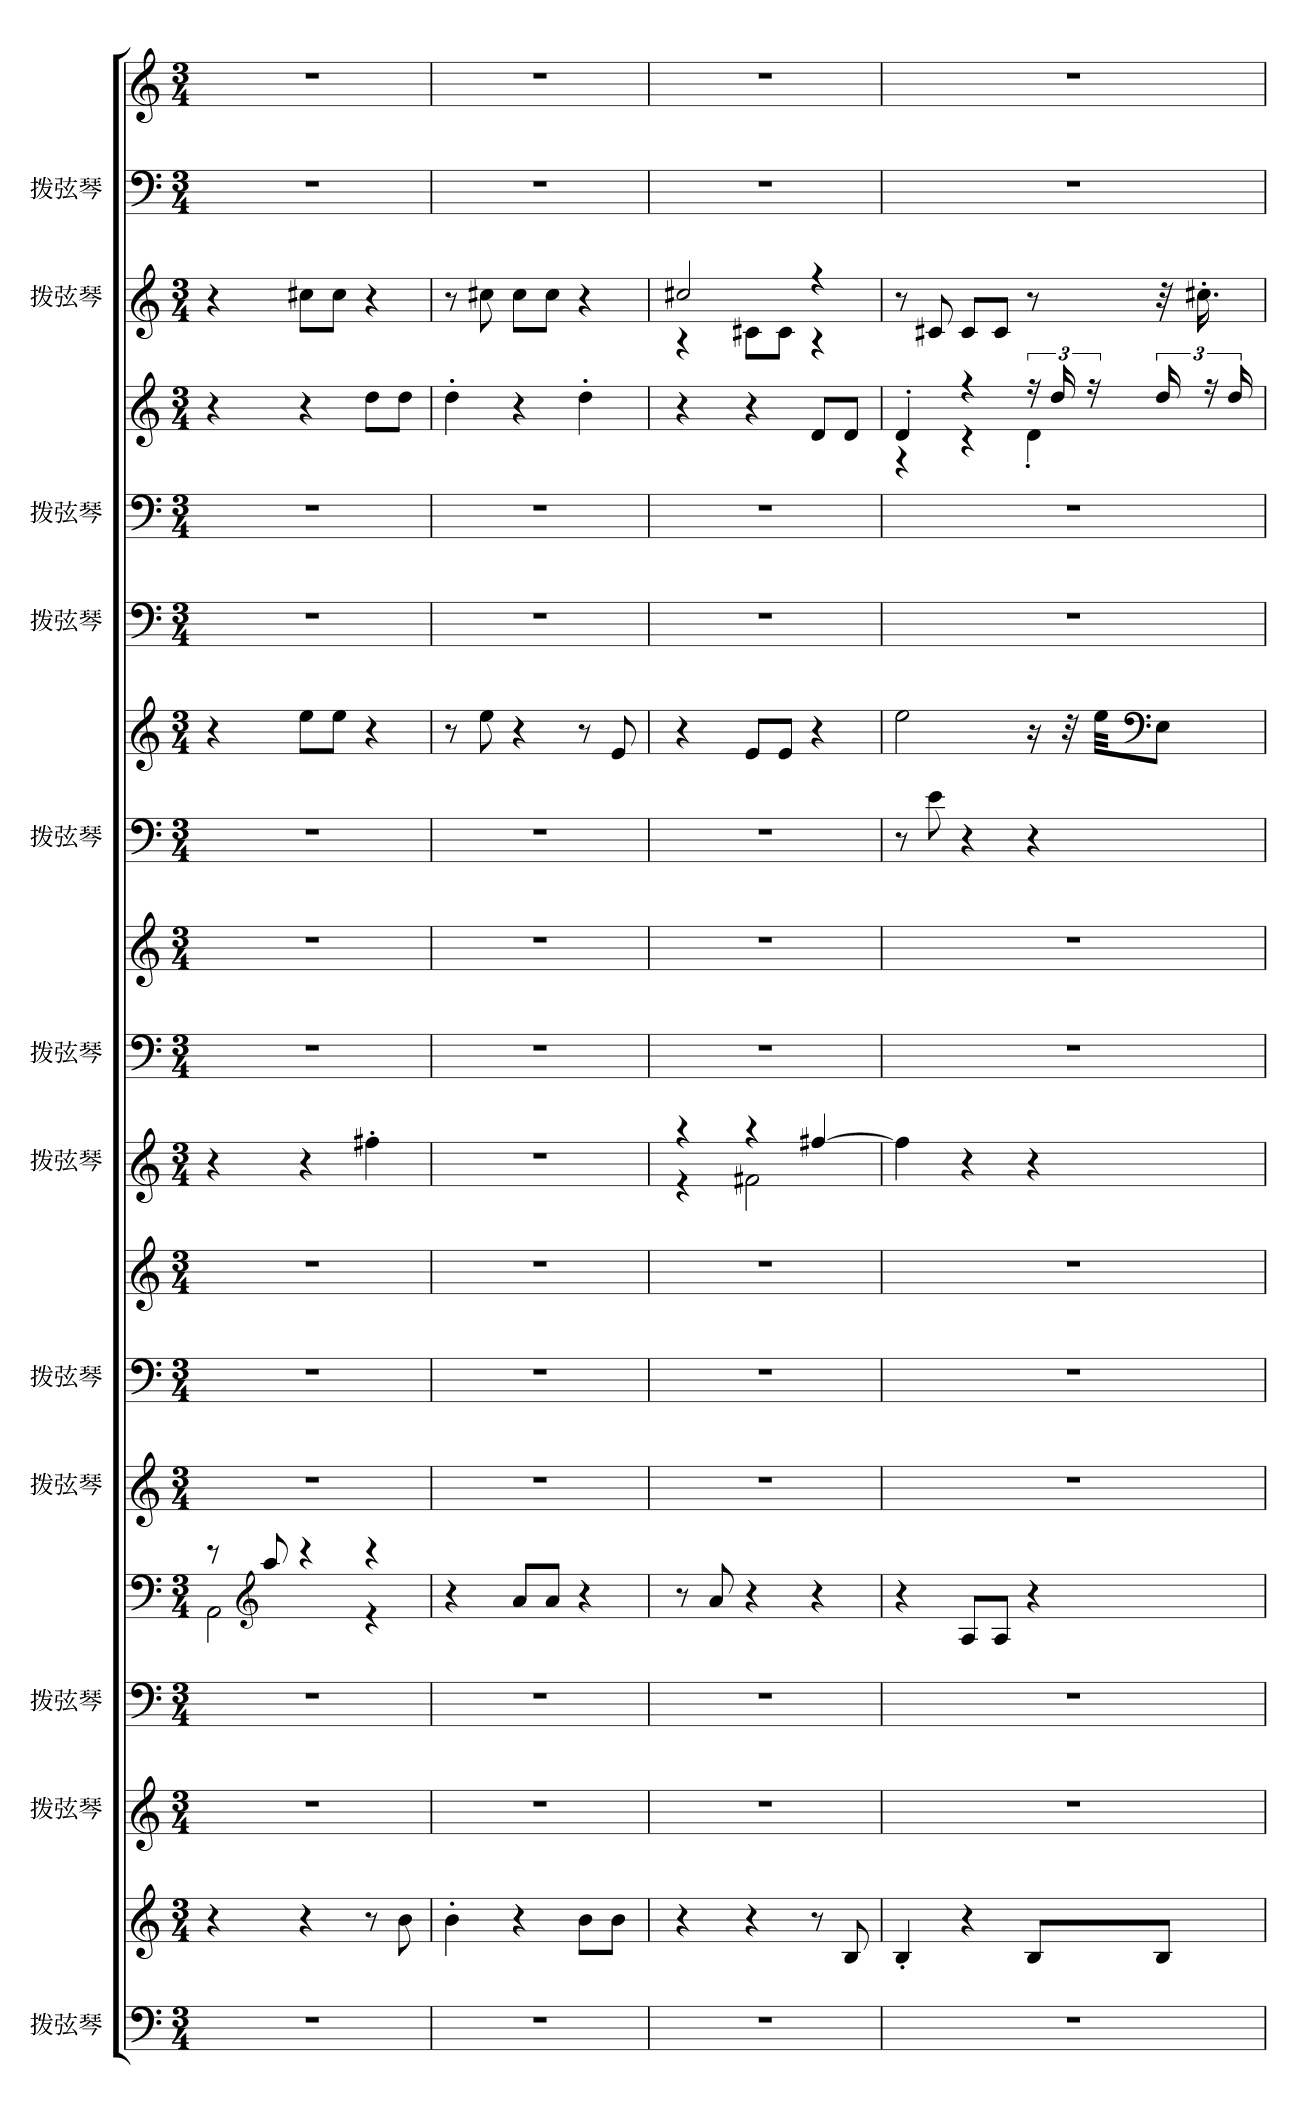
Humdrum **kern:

**kern	**kern	**kern	**kern	**kern	**kern	**kern	**kern	**kern	**kern	**kern	**kern	**kern	**kern	**kern	**kern	**kern	**kern	**kern
*part12	*part12	*part11	*part10	*part10	*part9	*part8	*part8	*part7	*part6	*part6	*part5	*part5	*part4	*part3	*part3	*part2	*part1	*part1
*staff19	*staff18	*staff17	*staff16	*staff15	*staff14	*staff13	*staff12	*staff11	*staff10	*staff9	*staff8	*staff7	*staff6	*staff5	*staff4	*staff3	*staff2	*staff1
*I"拨弦琴	*	*I"拨弦琴	*I"拨弦琴	*	*I"拨弦琴	*I"拨弦琴	*	*I"拨弦琴	*I"拨弦琴	*	*I"拨弦琴	*	*I"拨弦琴	*I"拨弦琴	*	*I"拨弦琴	*I"拨弦琴	*
*clefF4	*clefG2	*clefG2	*clefF4	*clefF4	*clefG2	*clefF4	*clefG2	*clefG2	*clefF4	*clefG2	*clefF4	*clefG2	*clefF4	*clefF4	*clefG2	*clefG2	*clefF4	*clefG2
*k[]	*k[]	*k[]	*k[]	*k[]	*k[]	*k[]	*k[]	*k[]	*k[]	*k[]	*k[]	*k[]	*k[]	*k[]	*k[]	*k[]	*k[]	*k[]
*M3/4	*M3/4	*M3/4	*M3/4	*M3/4	*M3/4	*M3/4	*M3/4	*M3/4	*M3/4	*M3/4	*M3/4	*M3/4	*M3/4	*M3/4	*M3/4	*M3/4	*M3/4	*M3/4
*MM110	*MM110	*MM110	*MM110	*MM110	*MM110	*MM110	*MM110	*MM110	*MM110	*MM110	*MM110	*MM110	*MM110	*MM110	*MM110	*MM110	*MM110	*MM110
=1	=1	=1	=1	=1	=1	=1	=1	=1	=1	=1	=1	=1	=1	=1	=1	=1	=1	=1
*	*	*	*	*^	*	*	*	*	*	*	*	*	*	*	*	*	*	*
2.r	4r	2.r	2.r	8r	2AA\	2.r	2.r	2.r	4r	2.r	2.r	2.r	4r	2.r	2.r	4r	4r	2.r	2.r
*	*	*	*	*clefG2	*	*	*	*	*	*	*	*	*	*	*	*	*	*	*
.	.	.	.	8aa/	.	.	.	.	.	.	.	.	.	.	.	.	.	.	.
.	4r	.	.	4r	.	.	.	.	4r	.	.	.	8ee\L	.	.	4r	8cc#X\L	.	.
.	.	.	.	.	.	.	.	.	.	.	.	.	8ee\J	.	.	.	8cc#\J	.	.
.	8r	.	.	4r	4r	.	.	.	4ff#X'\	.	.	.	4r	.	.	8dd\L	4r	.	.
.	8b\	.	.	.	.	.	.	.	.	.	.	.	.	.	.	8dd\J	.	.	.
*	*	*	*	*v	*v	*	*	*	*	*	*	*	*	*	*	*	*	*	*
=2	=2	=2	=2	=2	=2	=2	=2	=2	=2	=2	=2	=2	=2	=2	=2	=2	=2	=2
2.r	4b'\	2.r	2.r	4r	2.r	2.r	2.r	2.r	2.r	2.r	2.r	8r	2.r	2.r	4dd'\	8r	2.r	2.r
.	.	.	.	.	.	.	.	.	.	.	.	8ee\	.	.	.	8cc#X\	.	.
.	4r	.	.	8a/L	.	.	.	.	.	.	.	4r	.	.	4r	8cc#\L	.	.
.	.	.	.	8a/J	.	.	.	.	.	.	.	.	.	.	.	8cc#\J	.	.
.	8b\L	.	.	4r	.	.	.	.	.	.	.	8r	.	.	4dd'\	4r	.	.
.	8b\J	.	.	.	.	.	.	.	.	.	.	8e/	.	.	.	.	.	.
=3	=3	=3	=3	=3	=3	=3	=3	=3	=3	=3	=3	=3	=3	=3	=3	=3	=3	=3
*	*	*	*	*	*	*	*	*^	*	*	*	*	*	*	*	*^	*	*
2.r	4r	2.r	2.r	8r	2.r	2.r	2.r	4r	4r	2.r	2.r	2.r	4r	2.r	2.r	4r	2cc#X/	4r	2.r	2.r
.	.	.	.	8a/	.	.	.	.	.	.	.	.	.	.	.	.	.	.	.	.
.	4r	.	.	4r	.	.	.	4r	2f#X\	.	.	.	8e/L	.	.	4r	.	8c#X\L	.	.
.	.	.	.	.	.	.	.	.	.	.	.	.	8e/J	.	.	.	.	8c#\J	.	.
.	8r	.	.	4r	.	.	.	[4ff#X/	.	.	.	.	4r	.	.	8d/L	4r	4r	.	.
.	8B/	.	.	.	.	.	.	.	.	.	.	.	.	.	.	8d/J	.	.	.	.
*	*	*	*	*	*	*	*	*v	*v	*	*	*	*	*	*	*	*v	*v	*	*
!!LO:PB:g=z
=4	=4	=4	=4	=4	=4	=4	=4	=4	=4	=4	=4	=4	=4	=4	=4	=4	=4	=4
*	*	*	*	*	*	*	*	*	*	*	*	*	*	*	*^	*	*	*
2.r	4B'/	2.r	2.r	4r	2.r	2.r	2.r	4ff#\]	2.r	2.r	8r	2ee\	2.r	2.r	4d'/	4r	8r	2.r	2.r
.	.	.	.	.	.	.	.	.	.	.	8e\	.	.	.	.	.	8c#X/	.	.
.	4r	.	.	8A/L	.	.	.	4r	.	.	4r	.	.	.	4r	4r	8c#/L	.	.
.	.	.	.	8A/J	.	.	.	.	.	.	.	.	.	.	.	.	8c#/J	.	.
.	8B/L	.	.	4r	.	.	.	4r	.	.	4r	16r	.	.	24r	4d'\	8r	.	.
.	.	.	.	.	.	.	.	.	.	.	.	.	.	.	24dd/	.	.	.	.
.	.	.	.	.	.	.	.	.	.	.	.	32r	.	.	.	.	.	.	.
.	.	.	.	.	.	.	.	.	.	.	.	.	.	.	24r	.	.	.	.
.	.	.	.	.	.	.	.	.	.	.	.	32ee\KKL	.	.	.	.	.	.	.
*	*	*	*	*	*	*	*	*	*	*	*	*clefF4	*	*	*	*	*	*	*
.	8B/J	.	.	.	.	.	.	.	.	.	.	8E\J	.	.	24dd/	.	32r	.	.
.	.	.	.	.	.	.	.	.	.	.	.	.	.	.	.	.	16.cc#X'\	.	.
.	.	.	.	.	.	.	.	.	.	.	.	.	.	.	24r	.	.	.	.
.	.	.	.	.	.	.	.	.	.	.	.	.	.	.	24dd/	.	.	.	.
*	*	*	*	*	*	*	*	*	*	*	*	*	*	*	*v	*v	*	*	*
=	=	=	=	=	=	=	=	=	=	=	=	=	=	=	=	=	=	=
*-	*-	*-	*-	*-	*-	*-	*-	*-	*-	*-	*-	*-	*-	*-	*-	*-	*-	*-
